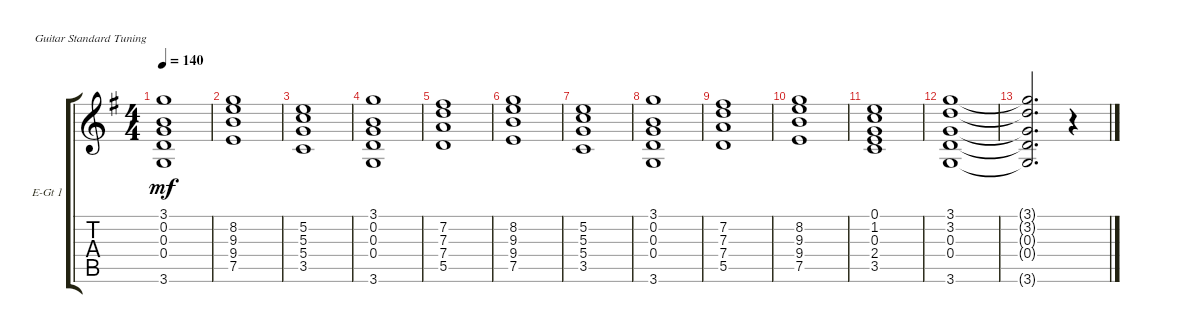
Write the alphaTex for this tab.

\defaultSystemsLayout 4
\bracketExtendMode groupsimilarinstruments
\firstSystemTrackNameOrientation horizontal
\otherSystemsTrackNameOrientation horizontal
\track ("Guitar 1" "E-Gt 1") {instrument electricguitarclean}
\staff {score tabs}
\tuning (E4 B3 G3 D3 A2 E2)
\ts (4 4)
\tempo 140
\clef g2
\ks g
(3.6{t} 0.4{t} 0.3{t} 0.2{t} 3.1{t}).1{dy mf} |
(8.2 9.3 9.4 7.5).1 |
(3.5 5.4 5.3 5.2).1 |
(3.1 0.2 0.3 0.4 3.6).1 |
(5.5 7.4 7.3 7.2).1 |
(8.2 9.3 9.4 7.5).1 |
(5.2 5.3 5.4 3.5).1 |
(3.6 0.4 0.3 0.2 3.1).1 |
(7.2 7.3 7.4 5.5).1 |
(7.5 9.4 8.2 9.3).1 |
(0.1 1.2 0.3 2.4 3.5).1 |
(3.6 0.4 0.3 3.2 3.1).1 |
(3.1{t} 3.2{t} 0.3{t} 0.4{t} 3.6{t}).2{d} r.4
